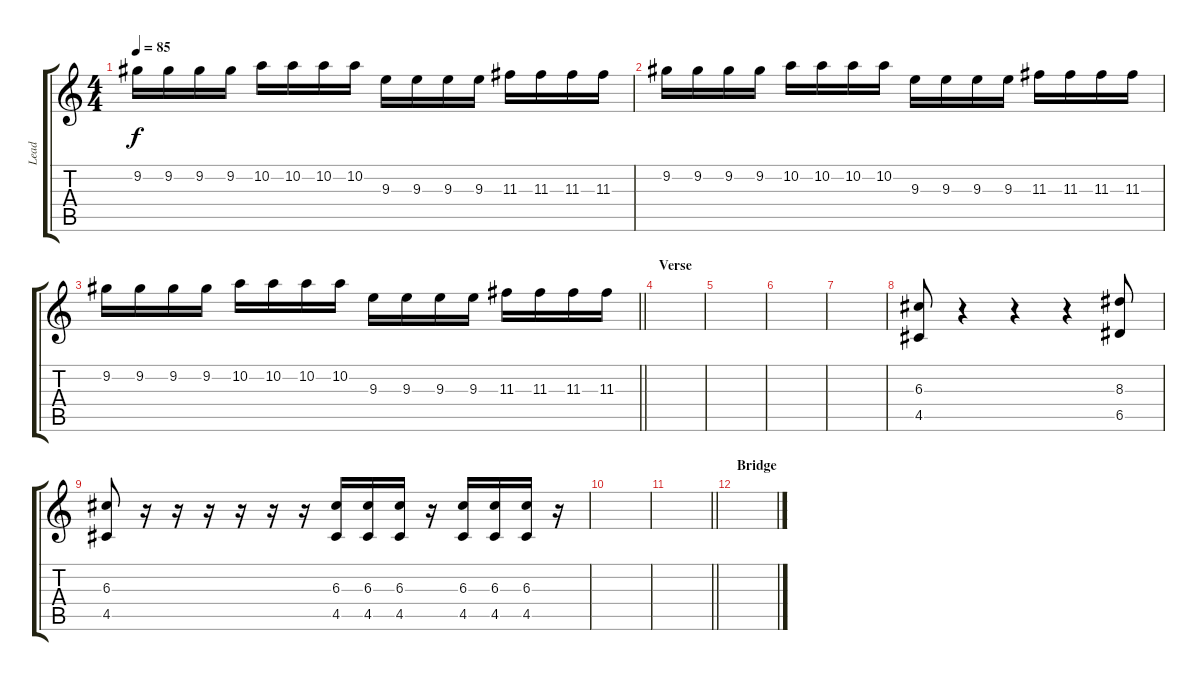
\track ("Lead" "Lead") {instrument distortionguitar}
\staff {score tabs}
\tuning (E4 B3 G3 D3 A2 D2) {hide}
\ts (4 4)
\tempo 85
\clef g2
\ks c
9.2.16{dy f} 9.2.16 9.2.16 9.2.16 10.2.16 10.2.16 10.2.16 10.2.16 9.3.16 9.3.16 9.3.16 9.3.16 11.3.16 11.3.16 11.3.16 11.3.16 |
9.2.16 9.2.16 9.2.16 9.2.16 10.2.16 10.2.16 10.2.16 10.2.16 9.3.16 9.3.16 9.3.16 9.3.16 11.3.16 11.3.16 11.3.16 11.3.16 |
\barLineRight lightlight
9.2.16 9.2.16 9.2.16 9.2.16 10.2.16 10.2.16 10.2.16 10.2.16 9.3.16 9.3.16 9.3.16 9.3.16 11.3.16 11.3.16 11.3.16 11.3.16 |
\section ("" "Verse")
|
|
|
|
(6.3 4.5).8 r.4 r.4 r.4 (8.3 6.5).8 |
(6.3 4.5).8 r.16 r.16 r.16 r.16 r.16 r.16 (6.3 4.5).16 (6.3 4.5).16 (6.3 4.5).16 r.16 (6.3 4.5).16 (6.3 4.5).16 (6.3 4.5).16 r.16 |
|
\barLineRight lightlight
|
\section ("" "Bridge")
